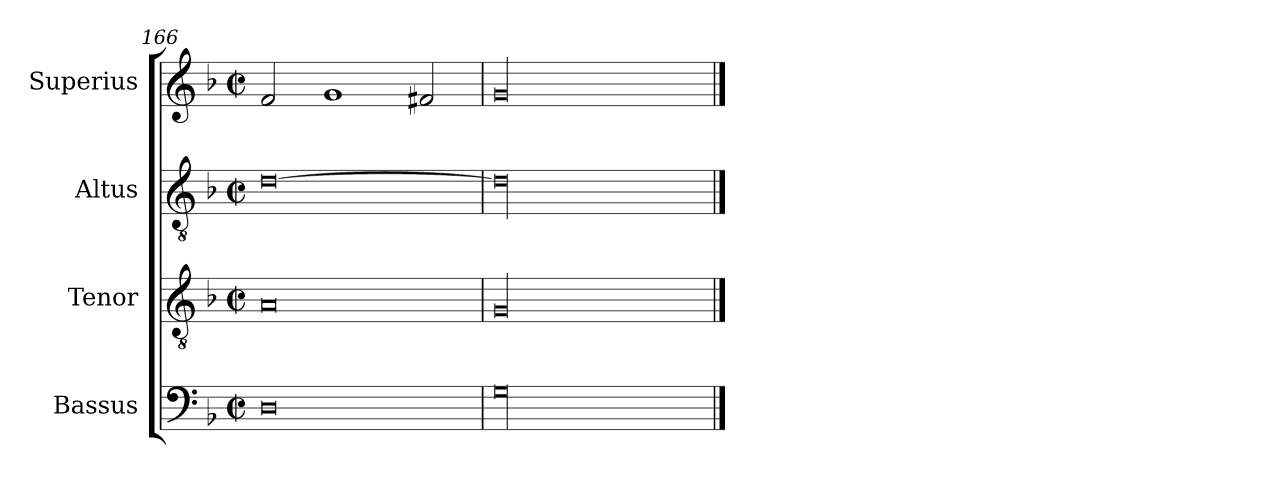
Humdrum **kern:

**kern	**kern	**kern	**kern
*part4	*part3	*part2	*part1
*staff4	*staff3	*staff2	*staff1
*I"Bassus	*I"Tenor	*I"Altus	*I"Superius
*I'B.	*I'T.	*	*I'S.
*clefF4	*clefGv2	*clefGv2	*clefG2
*	*ITrd7c12	*ITrd7c12	*
*k[b-]	*k[b-]	*k[b-]	*k[b-]
*F:	*F:	*F:	*F:
*M2/2	*M2/2	*M2/2	*M2/2
*met(c|)	*met(c|)	*met(c|)	*met(c|)
=166	=166	=166	=166
0Di	0AAi	[>0Di	2fi/
.	.	.	1gi
.	.	.	2f#Xi/
=167	=167	=167	=167
00Gi	00GGi	00Di]	00gi
==	==	==	==
*-	*-	*-	*-
